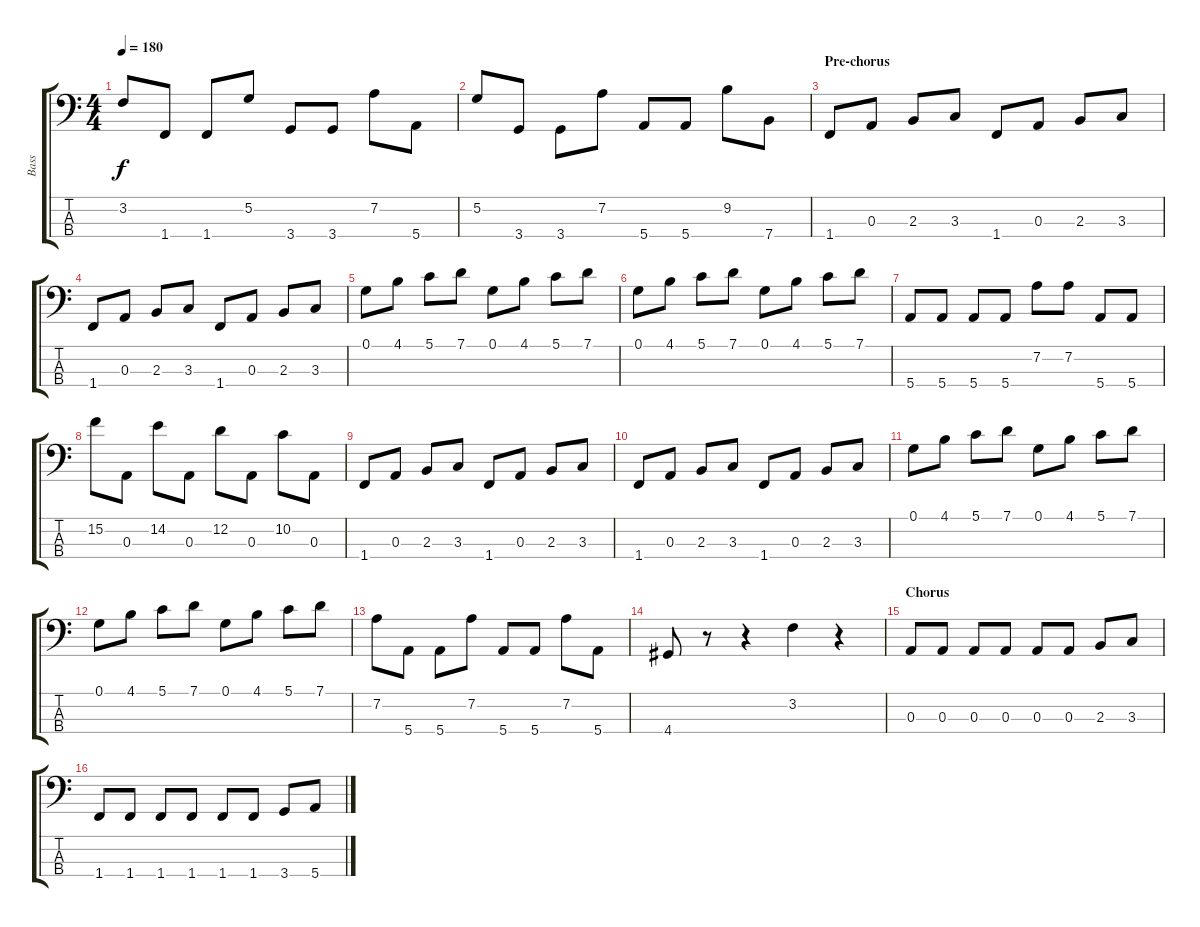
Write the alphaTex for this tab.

\track ("Bass" "Bass") {instrument electricbasspick}
\staff {score tabs}
\tuning (G2 D2 A1 E1) {hide}
\ts (4 4)
\tempo 180
\clef f4
\ks c
3.2.8{dy f} 1.4.8 1.4.8 5.2.8 3.4.8 3.4.8 7.2.8 5.4.8 |
5.2.8 3.4.8 3.4.8 7.2.8 5.4.8 5.4.8 9.2.8 7.4.8 |
\section ("" "Pre-chorus")
1.4.8 0.3.8 2.3.8 3.3.8 1.4.8 0.3.8 2.3.8 3.3.8 |
1.4.8 0.3.8 2.3.8 3.3.8 1.4.8 0.3.8 2.3.8 3.3.8 |
0.1.8 4.1.8 5.1.8 7.1.8 0.1.8 4.1.8 5.1.8 7.1.8 |
0.1.8 4.1.8 5.1.8 7.1.8 0.1.8 4.1.8 5.1.8 7.1.8 |
5.4.8 5.4.8 5.4.8 5.4.8 7.2.8 7.2.8 5.4.8 5.4.8 |
15.2.8 0.3.8 14.2.8 0.3.8 12.2.8 0.3.8 10.2.8 0.3.8 |
1.4.8 0.3.8 2.3.8 3.3.8 1.4.8 0.3.8 2.3.8 3.3.8 |
1.4.8 0.3.8 2.3.8 3.3.8 1.4.8 0.3.8 2.3.8 3.3.8 |
0.1.8 4.1.8 5.1.8 7.1.8 0.1.8 4.1.8 5.1.8 7.1.8 |
0.1.8 4.1.8 5.1.8 7.1.8 0.1.8 4.1.8 5.1.8 7.1.8 |
7.2.8 5.4.8 5.4.8 7.2.8 5.4.8 5.4.8 7.2.8 5.4.8 |
4.4.8 r.8 r.4 3.2.4 r.4 |
\section ("" "Chorus")
0.3.8 0.3.8 0.3.8 0.3.8 0.3.8 0.3.8 2.3.8 3.3.8 |
1.4.8 1.4.8 1.4.8 1.4.8 1.4.8 1.4.8 3.4.8 5.4.8
